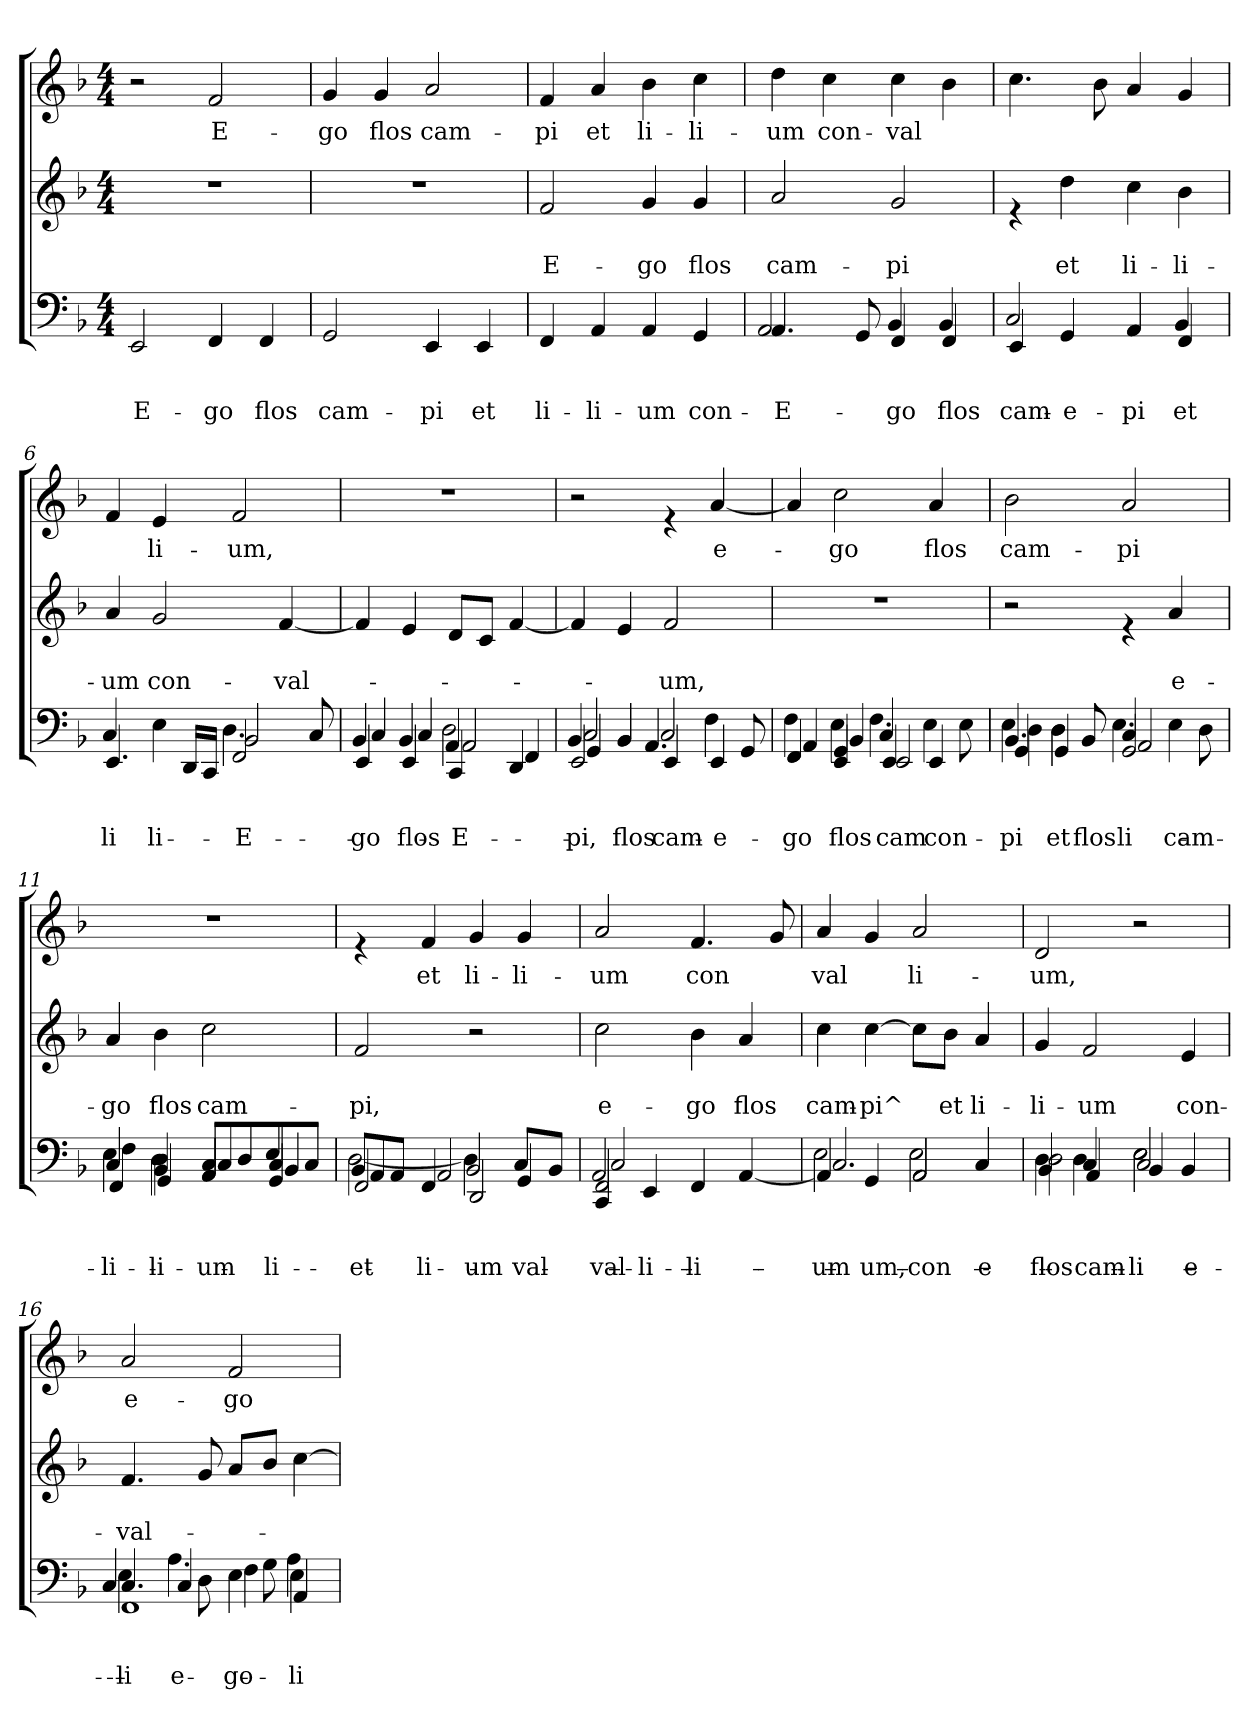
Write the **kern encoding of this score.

**kern	**text	**text	**text	**kern	**text	**text	**kern	**text
*part3	*part3	*part3	*part3	*part2	*part2	*part2	*part1	*part1
*staff3	*staff3	*staff3	*staff3	*staff2	*staff2	*staff2	*staff1	*staff1
*clefF4	*	*	*	*clefG2	*	*	*clefG2	*
*k[b-]	*	*	*	*k[b-]	*	*	*k[b-]	*
*F:	*	*	*	*F:	*	*	*F:	*
*M4/4	*	*	*	*M4/4	*	*	*M4/4	*
=1	=1	=1	=1	=1	=1	=1	=1	=1
!	!	!	!LO:LY:b	!	!	!	!	!
2EE/	.	.	E-	1r	.	.	2r	.
!	!	!	!LO:LY:b	!	!	!	!	!LO:LY:b
4FF/	.	.	-go	.	.	.	2f/	E-
!	!	!	!LO:LY:b	!	!	!	!	!
4FF/	.	.	flos	.	.	.	.	.
=2	=2	=2	=2	=2	=2	=2	=2	=2
!	!	!	!LO:LY:b	!	!	!	!	!LO:LY:b
2GG/	.	.	cam-	1r	.	.	4g/	-go
!	!	!	!	!	!	!	!	!LO:LY:b
.	.	.	.	.	.	.	4g/	flos
!	!	!	!LO:LY:b	!	!	!	!	!LO:LY:b
4EE/	.	.	-pi	.	.	.	2a/	cam-
!	!	!	!LO:LY:b	!	!	!	!	!
4EE/	.	.	et	.	.	.	.	.
=3	=3	=3	=3	=3	=3	=3	=3	=3
!	!	!	!LO:LY:b	!	!	!LO:LY:b	!	!LO:LY:b
4FF/	.	.	li-	2f/	.	E-	4f/	-pi
!	!	!	!LO:LY:b	!	!	!	!	!LO:LY:b
4AA/	.	.	-li-	.	.	.	4a/	et
!	!	!	!LO:LY:b	!	!	!LO:LY:b	!	!LO:LY:b
4AA/	.	.	-um	4g/	.	-go	4b-\	li-
!	!	!	!LO:LY:b	!	!	!LO:LY:b	!	!LO:LY:b
4GG/	.	.	con-	4g/	.	flos	4cc\	-li-
=4	=4	=4	=4	=4	=4	=4	=4	=4
!	!	!	!LO:LY:b	!	!	!	!	!
*^	*	*	*	*	*	*	*	*
!	!	!	!	!LO:LY:b	!	!	!LO:LY:b	!	!LO:LY:b
4.AA/	2AA/	.	.	-E-	2a/	.	cam-	4dd\	-um
!	!	!	!	!	!	!	!	!	!LO:LY:b
.	.	.	.	.	.	.	.	4cc\	con-
8GG/	.	.	.	.	.	.	.	.	.
!	!	!	!	!LO:LY:b	!	!	!LO:LY:b	!	!LO:LY:b
4FF/	4BB-/	.	.	-go	2g/	.	-pi	4cc\	-val
!	!	!	!	!LO:LY:b	!	!	!	!	!
!	!	!	!	!LO:LY:b	!	!	!	!	!
4FF/	4BB-/	.	.	flos	.	.	.	4b-\	.
!!LO:LB:g=z
=5	=5	=5	=5	=5	=5	=5	=5	=5	=5
!	!	!	!	!LO:LY:b	!	!	!	!	!
!	!	!	!	!LO:LY:b	!	!	!	!	!
4EE/	2C/	.	.	cam-	4re	.	.	4.cc\	.
!	!	!	!	!LO:LY:b	!	!	!LO:LY:b	!	!
4GG/	.	.	.	e-	4dd\	.	et	.	.
.	.	.	.	.	.	.	.	8b-\	.
!	!	!	!	!LO:LY:b	!	!	!	!	!
!	!	!	!	!LO:LY:b	!	!	!LO:LY:b	!	!
4AA/	4AA/	.	.	-pi	4cc\	.	li-	4a/	.
!	!	!	!	!LO:LY:b	!	!	!	!	!
!	!	!	!	!LO:LY:b	!	!	!LO:LY:b	!	!
4FF/	4BB-/	.	.	et	4b-\	.	-li-	4g/	.
=6	=6	=6	=6	=6	=6	=6	=6	=6	=6
!	!	!	!	!LO:LY:b	!	!	!	!	!
!	!	!	!	!LO:LY:b	!	!	!LO:LY:b	!	!
*	*^	*	*	*	*	*	*	*	*
4.EE/	4C/	2ryy	.	.	li-	4a/	.	-um	4f/	.
!	!	!	!	!	!LO:LY:b	!	!	!LO:LY:b	!	!LO:LY:b
.	4E\	.	.	.	-li-	2g/	.	con-	4e/	li-
16DD/LL	.	.	.	.	.	.	.	.	.	.
16CC/JJ	.	.	.	.	.	.	.	.	.	.
!	!	!	!	!	!LO:LY:b	!	!	!	!	!
!	!	!	!	!	!LO:LY:b	!	!	!	!	!LO:LY:b
2FF/	4.D\	2BB-/	.	.	E-	.	.	.	2f/	-um,
!	!	!	!	!	!	!	!	!LO:LY:b	!	!
.	.	.	.	.	.	[<4f/	.	-val-	.	.
.	8C/	.	.	.	.	.	.	.	.	.
*	*v	*v	*	*	*	*	*	*	*	*
=7	=7	=7	=7	=7	=7	=7	=7	=7	=7
!	!	!	!	!LO:LY:b	!	!	!	!	!
!	!	!	!	!LO:LY:b	!	!	!	!	!
*	*^	*	*	*	*	*	*	*	*
!	!	!	!	!	!LO:LY:b	!	!	!	!	!
*	*	*^	*	*	*	*	*	*	*	*
4EE/	4BB-/	4C/	2ryy	.	.	go	4f/]	.	.	1r	.
!	!	!	!	!	!	!LO:LY:b	!	!	!	!	!
!	!	!	!	!	!	!LO:LY:b	!	!	!	!	!
!	!	!	!	!	!	!LO:LY:b	!	!	!	!	!
4EE/	4BB-/	4C/	.	.	.	flos	4e/	.	.	.	.
!	!	!	!	!	!	!LO:LY:b	!	!	!	!	!
!	!	!	!	!	!	!LO:LY:b	!	!	!	!	!
!	!	!	!	!	!	!LO:LY:b	!	!	!	!	!
!	!	!	!	!	!	!LO:LY:b	!	!	!	!	!
4CC/	4AA/	2D\	2AA/	.	.	-E-	8d/L	.	.	.	.
.	.	.	.	.	.	.	8c/J	.	.	.	.
4DD/	4FF/	.	.	.	.	.	[<4f/	.	.	.	.
=8	=8	=8	=8	=8	=8	=8	=8	=8	=8	=8	=8
!	!	!	!	!	!	!LO:LY:b	!	!	!	!	!
!	!	!	!	!	!	!LO:LY:b	!	!	!	!	!
!	!	!	!	!	!	!LO:LY:b	!	!	!	!	!
2EE/	4BB-/	4GG/	2C/	.	.	-pi,	4f/]	.	.	2r	.
!	!	!	!	!	!	!LO:LY:b	!	!	!	!	!
.	4BB-/	4BB-/	.	.	.	flos	4e/	.	.	.	.
!	!	!	!	!	!	!LO:LY:b	!	!	!	!	!
!	!	!	!	!	!	!LO:LY:b	!	!	!LO:LY:b	!	!
4EE/	2C/	4.AA/	4ryy	.	.	cam-	2f/	.	-um,	4re	.
!	!	!	!	!	!	!LO:LY:b	!	!	!	!	!
!	!	!	!	!	!	!LO:LY:b	!	!	!	!	!LO:LY:b
4EE/	.	.	4F\	.	.	e-	.	.	.	[<4a/	e-
.	.	8GG/	.	.	.	.	.	.	.	.	.
!!LO:LB:g=z
=9	=9	=9	=9	=9	=9	=9	=9	=9	=9	=9	=9
!	!	!	!	!	!	!LO:LY:b	!	!	!	!	!
!	!	!	!	!	!	!LO:LY:b	!	!	!	!	!
!	!	!	!	!	!	!LO:LY:b	!	!	!	!	!
4FF/	4AA/	4FF/	4F\	.	.	go	1r	.	.	4a/]	.
!	!	!	!	!	!	!LO:LY:b	!	!	!	!	!
!	!	!	!	!	!	!LO:LY:b	!	!	!	!	!
!	!	!	!	!	!	!LO:LY:b	!	!	!	!	!
!	!	!	!	!	!	!LO:LY:b	!	!	!	!	!LO:LY:b
4GG/	4BB-/	4EE/	4E\	.	.	flos	.	.	.	2cc\	-go
!	!	!	!	!	!	!LO:LY:b	!	!	!	!	!
!	!	!	!	!	!	!LO:LY:b	!	!	!	!	!
!	!	!	!	!	!	!LO:LY:b	!	!	!	!	!
!	!	!	!	!	!	!LO:LY:b	!	!	!	!	!
4EE/	4C/	2EE/	4.F\	.	.	cam	.	.	.	.	.
!	!	!	!	!	!	!LO:LY:b	!	!	!	!	!
!	!	!	!	!	!	!LO:LY:b	!	!	!	!	!LO:LY:b
4EE/	4E\	.	.	.	.	-con-	.	.	.	4a/	flos
.	.	.	8E\	.	.	.	.	.	.	.	.
=10	=10	=10	=10	=10	=10	=10	=10	=10	=10	=10	=10
!	!	!	!	!	!	!LO:LY:b	!	!	!	!	!
!	!	!	!	!	!	!LO:LY:b	!	!	!	!	!
!	!	!	!	!	!	!LO:LY:b	!	!	!	!	!
!	!	!	!	!	!	!LO:LY:b	!	!	!	!	!LO:LY:b
4.BB-/	4E\	4D\	4GG/	.	.	-pi	2r	.	.	2b-\	cam-
!	!	!	!	!	!	!LO:LY:b	!	!	!	!	!
!	!	!	!	!	!	!LO:LY:b	!	!	!	!	!
!	!	!	!	!	!	!LO:LY:b	!	!	!	!	!
.	4D\	4D\	4GG/	.	.	et	.	.	.	.	.
!	!	!	!	!	!	!LO:LY:b	!	!	!	!	!
8BB-/	.	.	.	.	.	-flos	.	.	.	.	.
!	!	!	!	!	!	!LO:LY:b	!	!	!	!	!
!	!	!	!	!	!	!LO:LY:b	!	!	!	!	!
!	!	!	!	!	!	!LO:LY:b	!	!	!	!	!
!	!	!	!	!	!	!LO:LY:b	!	!	!	!	!LO:LY:b
2GG/	4.E\	4C/	2AA/	.	.	li-	4re	.	.	2a/	-pi
!	!	!	!	!	!	!LO:LY:b	!	!	!LO:LY:b	!	!
.	.	4E\	.	.	.	cam-	4a/	.	e-	.	.
.	8D\	.	.	.	.	.	.	.	.	.	.
=11	=11	=11	=11	=11	=11	=11	=11	=11	=11	=11	=11
!	!	!	!	!	!	!LO:LY:b	!	!	!	!	!
!	!	!	!	!	!	!LO:LY:b	!	!	!	!	!
!	!	!	!	!	!	!LO:LY:b	!	!	!LO:LY:b	!	!
4C/	4E\	4F\	4FF/	.	.	li-	4a/	.	-go	1r	.
!	!	!	!	!	!	!LO:LY:b	!	!	!	!	!
!	!	!	!	!	!	!LO:LY:b	!	!	!	!	!
!	!	!	!	!	!	!LO:LY:b	!	!	!LO:LY:b	!	!
4BB-/	4D\	4D\	4GG/	.	.	-li-	4b-\	.	flos	.	.
!	!	!	!	!	!	!LO:LY:b	!	!	!	!	!
!	!	!	!	!	!	!LO:LY:b	!	!	!	!	!
!	!	!	!	!	!	!LO:LY:b	!	!	!LO:LY:b	!	!
4AA/	4C/	8C/L	4AA/	.	.	-um	2cc\	.	cam-	.	.
.	.	8D/	.	.	.	.	.	.	.	.	.
!	!	!	!	!	!	!LO:LY:b	!	!	!	!	!
!	!	!	!	!	!	!LO:LY:b	!	!	!	!	!
4GG/	4BB-/	8E/	4C/	.	.	li-	.	.	.	.	.
.	.	8C/J	.	.	.	.	.	.	.	.	.
=12	=12	=12	=12	=12	=12	=12	=12	=12	=12	=12	=12
!	!	!	!	!	!	!LO:LY:b	!	!	!LO:LY:b	!	!
2FF/	4AA/	8BB-/L	[>2D\	.	.	-et	2f/	.	-pi,	4re	.
.	.	8AA/J	.	.	.	.	.	.	.	.	.
!	!	!	!	!	!	!LO:LY:b	!	!	!	!	!
!	!	!	!	!	!	!LO:LY:b	!	!	!	!	!LO:LY:b
.	4FF/	2AA/	.	.	.	li-	.	.	.	4f/	et
!	!	!	!	!	!	!LO:LY:b	!	!	!	!	!
!	!	!	!	!	!	!LO:LY:b	!	!	!	!	!LO:LY:b
2DD/	2BB-/	.	4D\]	.	.	-um	2r	.	.	4g/	li-
!	!	!	!	!	!	!LO:LY:b	!	!	!	!	!
!	!	!	!	!	!	!LO:LY:b	!	!	!	!	!LO:LY:b
.	.	4GG/	8C/L	.	.	-val-	.	.	.	4g/	-li-
.	.	.	8BB-/J	.	.	.	.	.	.	.	.
!!LO:LB:g=z
=13	=13	=13	=13	=13	=13	=13	=13	=13	=13	=13	=13
!	!	!	!	!	!	!LO:LY:b	!	!	!	!	!
!	!	!	!	!	!	!LO:LY:b	!	!	!	!	!
!	!	!	!	!	!	!LO:LY:b	!	!	!	!	!
!	!	!	!	!	!	!LO:LY:b	!	!	!LO:LY:b	!	!LO:LY:b
4CC/	2AA/	2C/	2FF/	.	.	val-	2cc\	.	e-	2a/	-um
!	!	!	!	!	!	!LO:LY:b	!	!	!	!	!
4EE/	.	.	.	.	.	-li-	.	.	.	.	.
!	!	!	!	!	!	!LO:LY:b	!	!	!LO:LY:b	!	!LO:LY:b
4FF/	2ryy	2ryy	2ryy	.	.	-li	4b-\	.	-go	4.f/	con
!	!	!	!	!	!	!	!	!	!LO:LY:b	!	!
[<4AA/	.	.	.	.	.	.	4a/	.	flos	.	.
.	.	.	.	.	.	.	.	.	.	8g/	.
=14	=14	=14	=14	=14	=14	=14	=14	=14	=14	=14	=14
!	!	!	!	!	!	!LO:LY:b	!	!	!	!	!
!	!	!	!	!	!	!LO:LY:b	!	!	!LO:LY:b	!	!LO:LY:b
4AA/]	2E\	2.C/	2ryy	.	.	um	4cc\	.	cam-	4a/	val
!	!	!	!	!	!	!LO:LY:b	!	!	!LO:LY:b	!	!
4GG/	.	.	.	.	.	-um,	[>4cc\	.	-pi^	4g/	.
!	!	!	!	!	!	!LO:LY:b	!	!	!	!	!
!	!	!	!	!	!	!LO:LY:b	!	!	!	!	!
!	!	!	!	!	!	!LO:LY:b	!	!	!	!	!LO:LY:b
2AA/	2AA/	.	2E\	.	.	-con-	8cc\L]	.	.	2a/	li-
!	!	!	!	!	!	!	!	!	!LO:LY:b	!	!
.	.	.	.	.	.	.	8b-\J	.	et	.	.
!	!	!	!	!	!	!LO:LY:b	!	!	!LO:LY:b	!	!
.	.	4C/	.	.	.	e-	4a/	.	li-	.	.
=15	=15	=15	=15	=15	=15	=15	=15	=15	=15	=15	=15
!	!	!	!	!	!	!LO:LY:b	!	!	!	!	!
!	!	!	!	!	!	!LO:LY:b	!	!	!	!	!
!	!	!	!	!	!	!LO:LY:b	!	!	!LO:LY:b	!	!LO:LY:b
4D\	2D\	4BB-/	4ryy	.	.	flos	4g/	.	-li-	2d/	-um,
!	!	!	!	!	!	!LO:LY:b	!	!	!	!	!
!	!	!	!	!	!	!LO:LY:b	!	!	!LO:LY:b	!	!
4C/	.	4D\	4AA/	.	.	cam-	2f/	.	-um	.	.
!	!	!	!	!	!	!LO:LY:b	!	!	!	!	!
!	!	!	!	!	!	!LO:LY:b	!	!	!	!	!
!	!	!	!	!	!	!LO:LY:b	!	!	!	!	!
2E\	2E\	2C/	4BB-/	.	.	-li-	.	.	.	2r	.
!	!	!	!	!	!	!LO:LY:b	!	!	!LO:LY:b	!	!
.	.	.	4BB-/	.	.	-e-	4e/	.	con-	.	.
=16	=16	=16	=16	=16	=16	=16	=16	=16	=16	=16	=16
!	!	!	!	!	!	!LO:LY:b	!	!	!	!	!
!	!	!	!	!	!	!LO:LY:b	!	!	!	!	!
!	!	!	!	!	!	!LO:LY:b	!	!	!	!	!
!	!	!	!	!	!	!LO:LY:b	!	!	!LO:LY:b	!	!LO:LY:b
4.C/	4E\	4C/	1FF	.	.	li	4.f/	.	-val-	2a/	e-
!	!	!	!	!	!	!LO:LY:b	!	!	!	!	!
!	!	!	!	!	!	!LO:LY:b	!	!	!	!	!
.	4.A\	4C/	.	.	.	e-	.	.	.	.	.
8D\	.	.	.	.	.	.	8g/	.	.	.	.
!	!	!	!	!	!	!LO:LY:b	!	!	!	!	!
!	!	!	!	!	!	!LO:LY:b	!	!	!	!	!LO:LY:b
4E\	.	4F\	.	.	.	-go	8a/L	.	.	2f/	-go
.	8G\	.	.	.	.	.	8b-/J	.	.	.	.
!	!	!	!	!	!	!LO:LY:b	!	!	!	!	!
!	!	!	!	!	!	!LO:LY:b	!	!	!	!	!
4AA/	4E\	4A\	.	.	.	li-	[>4cc\	.	.	.	.
*v	*v	*v	*v	*	*	*	*	*	*	*	*
=	=	=	=	=	=	=	=	=
*-	*-	*-	*-	*-	*-	*-	*-	*-
